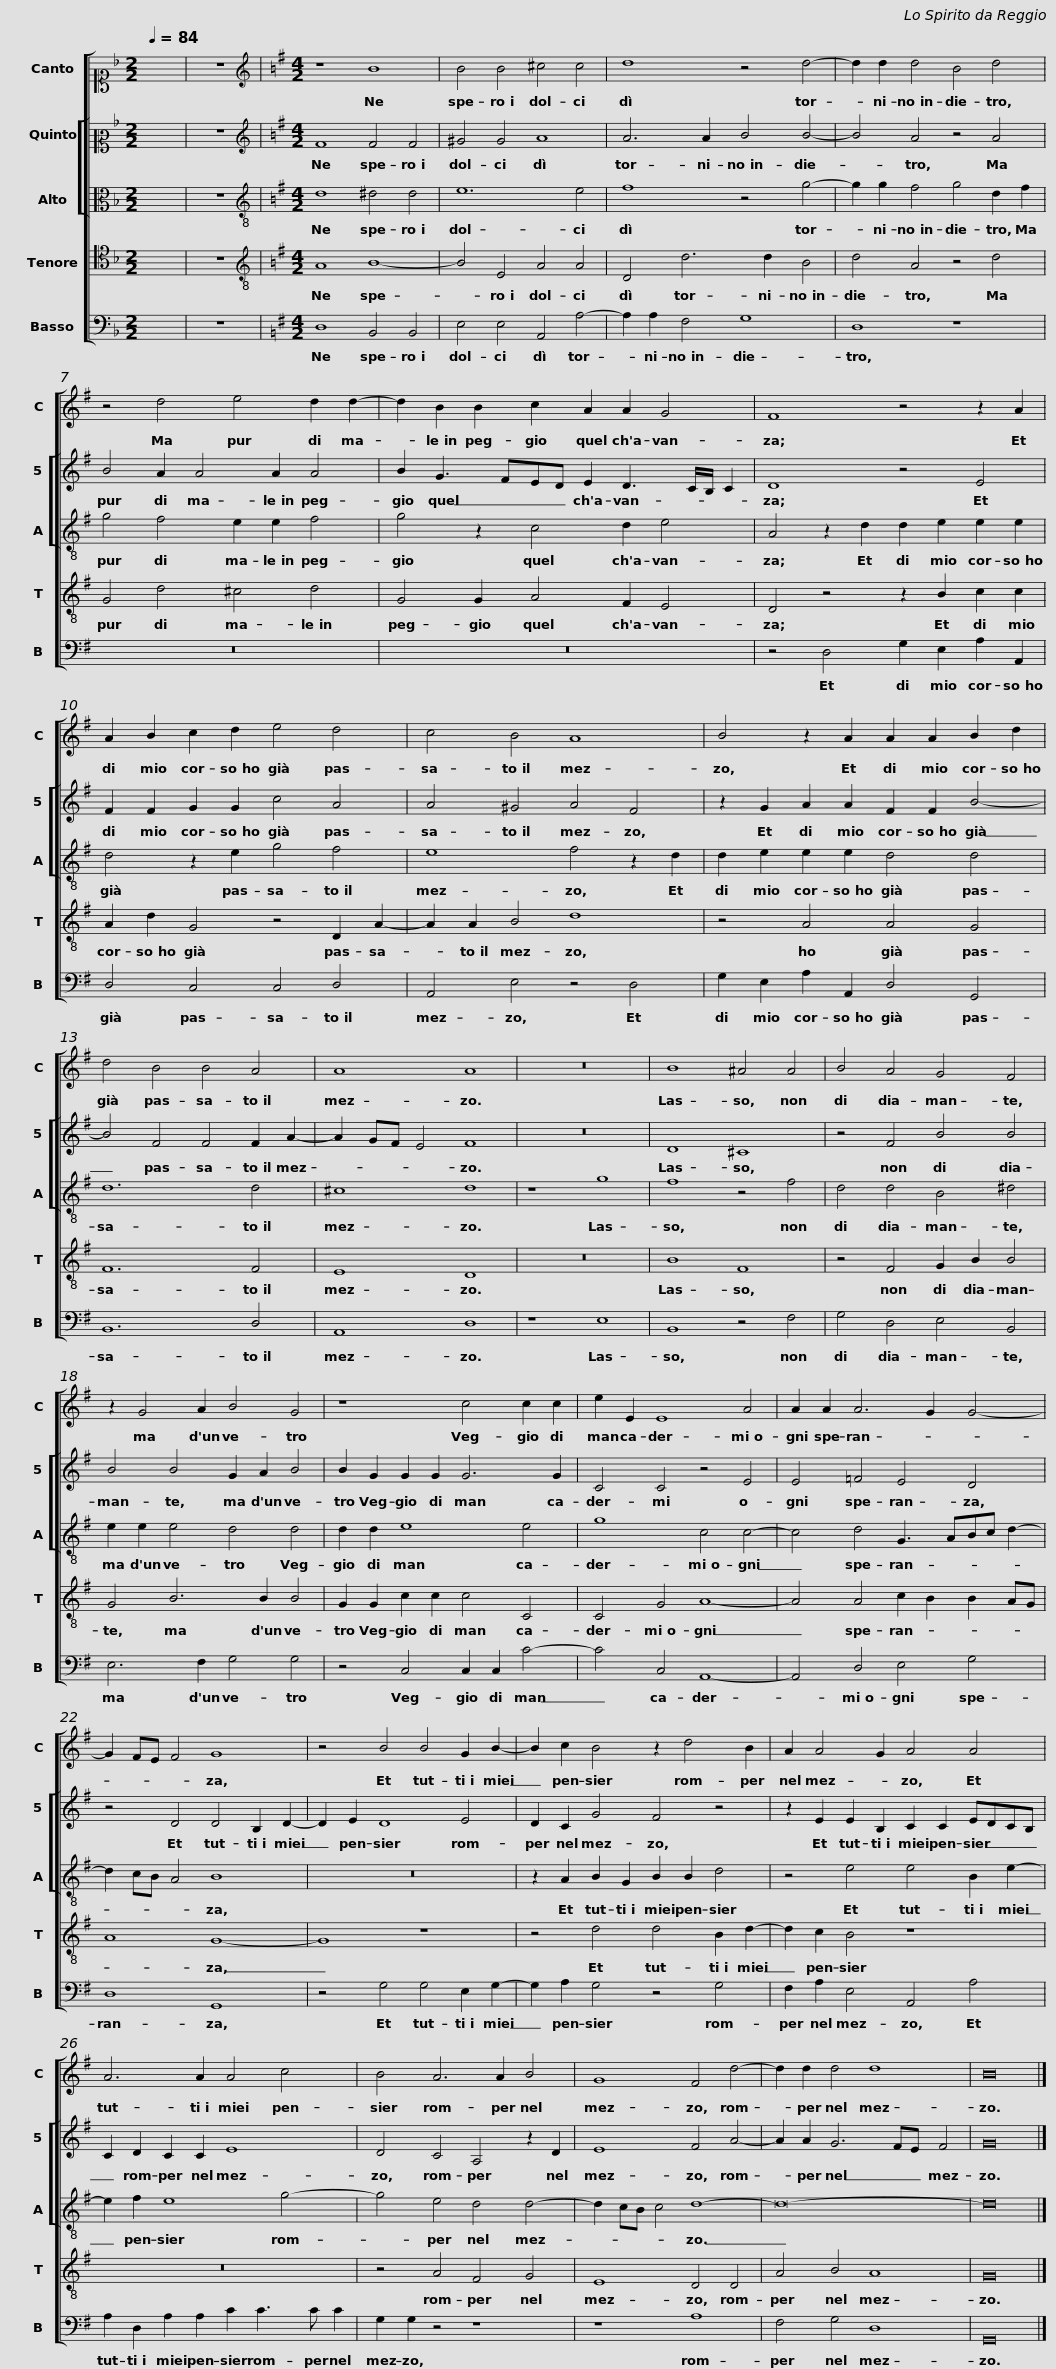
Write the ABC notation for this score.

X:1
%%score [ 1 [ 2 3 ] 4 5 ]
L:1/8
Q:1/4=84
M:2/2
I:linebreak $
K:F
V:1 alto1
V:2 alto2
V:3 alto
V:4 tenor
V:5 bass
V:1
 x8 | z8 |[K:G][M:4/2][K:treble] z8 B8 | B4 B4 ^c4 c4 | d8 z4 d4- |$ %5
 d2 d2 d4 B4 d4 | z4 d4 e4 d2 d2- | d2 B2 B2 c2 A2 A2 G4 |$ F8 z4 z2 A2 | A2 B2 c2 d2 e4 d4 | %10
 c4 B4 A8 |$ B4 z2 A2 A2 A2 B2 d2 | d4 B4 B4 A4 | A8 A8 | z16 |$ %15
 B8 ^A4 A4 | B4 A4 G4 F4 | z2 G4 A2 B4 G4 | z8 c4 c2 c2 |$ e2 E2 E8 A4 | %20
 A2 A2 A6 G2 G4- | G2 FE F4 G8 | z4 B4 B4 G2 B2- |$ B2 c2 B4 z2 d4 B2 | A2 A4 G2 A4 A4 | %25
 A6 A2 A4 c4 |$ B4 A6 A2 B4 | G8 F4 d4- | d2 d2 d4 d8 | B16 |] %30
V:2
 x8 | z8 |[K:G][M:4/2][K:treble] F8 F4 F4 | ^G4 G4 A8 | A6 A2 B4 B4- |$ %5
 B4 A4 z4 A4 | B4 A2 A4 A2 A4 | B2 G3 FED E2 D3 C/B,/ C2 |$ D8 z4 E4 | F2 F2 G2 G2 c4 A4 | %10
 A4 ^G4 A4 F4 |$ z2 G2 A2 A2 F2 F2 B4- | B4 F4 F4 F2 A2- | A2 GF E4 F8 | z16 |$ %15
 D8 ^C8 | z4 F4 B4 B4 | B4 B4 G2 A2 B4 | B2 G2 G2 G2 G6 G2 |$ C4 C4 z4 E4 | %20
 E4 =F4 E4 D4 | z4 D4 D4 B,2 D2- | D2 E2 D8 E4 |$ D2 C2 G4 F4 z4 | z2 E2 E2 B,2 C2 C2 EDCB, | %25
 C2 D2 C2 C2 E8 |$ D4 C4 A,4 z2 D2 | E8 F4 A4- | A2 A2 G6 FE F4 | G16 |] %30
V:3
 x8 | z8 |[K:G][M:4/2][K:treble-8] d8 ^d4 d4 | e12 e4 | f8 z4 g4- |$ %5
 g2 g2 f4 g4 d2 f2 | g4 f4 e2 e2 f4 | g4 z2 c4 d2 e4 |$ A4 z2 d2 d2 e2 e2 e2 | d4 z2 e2 g4 f4 | %10
 e8 f4 z2 d2 |$ d2 e2 e2 e2 d4 d4 | d12 d4 | ^c8 d8 | z8 g8 |$ %15
 f8 z4 f4 | d4 d4 B4 ^d4 | e2 e2 e4 d4 d4 | d2 d2 e8 e4 |$ g8 c4 c4- | %20
 c4 d4 G3 ABc d2- | d2 cB A4 B8 | z16 |$ z2 A2 B2 G2 B2 B2 d4 | z4 e4 e4 B2 e2- | %25
 e2 f2 e8 g4- |$ g4 e4 d4 d4- | d2 cB c4 d8- | d16- | d16 |] %30
V:4
 x8 | z8 |[K:G][M:4/2][K:treble-8] A8 B8- | B4 E4 A4 A4 | D4 d6 d2 B4 |$ %5
 d4 A4 z4 d4 | G4 d4 ^c4 d4 | G4 G2 A4 F2 E4 |$ D4 z4 z2 B2 c2 c2 | A2 d2 G4 z4 D2 A2- | %10
 A2 A2 B4 d8 |$ z4 A4 A4 G4 | F12 F4 | E8 D8 | z16 |$ %15
 B8 F8 | z4 F4 G2 B2 B4 | G4 B6 B2 B4 | G2 G2 c2 c2 c4 C4 |$ C4 G4 A8- | %20
 A4 A4 c2 B2 B2 AG | A8 G8- | G8 z8 |$ z4 d4 d4 B2 d2- | d2 c2 B4 z8 | %25
 z16 |$ z4 A4 F4 G4 | E8 D4 D4 | A4 B4 A8 | G16 |] %30
V:5
 x8 | z8 |[K:G][M:4/2] D,8 B,,4 B,,4 | E,4 E,4 A,,4 A,4- | A,2 A,2 F,4 G,8 |$ %5
 D,8 z8 | z16 | z16 |$ z4 D,4 G,2 E,2 A,2 A,,2 | D,4 C,4 C,4 D,4 | %10
 A,,4 E,4 z4 D,4 |$ G,2 E,2 A,2 A,,2 D,4 G,,4 | B,,12 D,4 | A,,8 D,8 | z8 E,8 |$ %15
 B,,8 z4 F,4 | G,4 D,4 E,4 B,,4 | E,6 F,2 G,4 G,4 | z4 C,4 C,2 C,2 C4- |$ C4 C,4 A,,8- | %20
 A,,4 D,4 E,4 G,4 | D,8 G,,8 | z4 G,4 G,4 E,2 G,2- |$ G,2 A,2 G,4 z4 G,4 | F,2 A,2 E,4 A,,4 A,4 | %25
 A,2 D,2 A,2 A,2 C2 C3 C C2 |$ G,2 G,2 z4 z8 | z8 A,8 | F,4 G,4 D,8 | G,,16 |] %30
